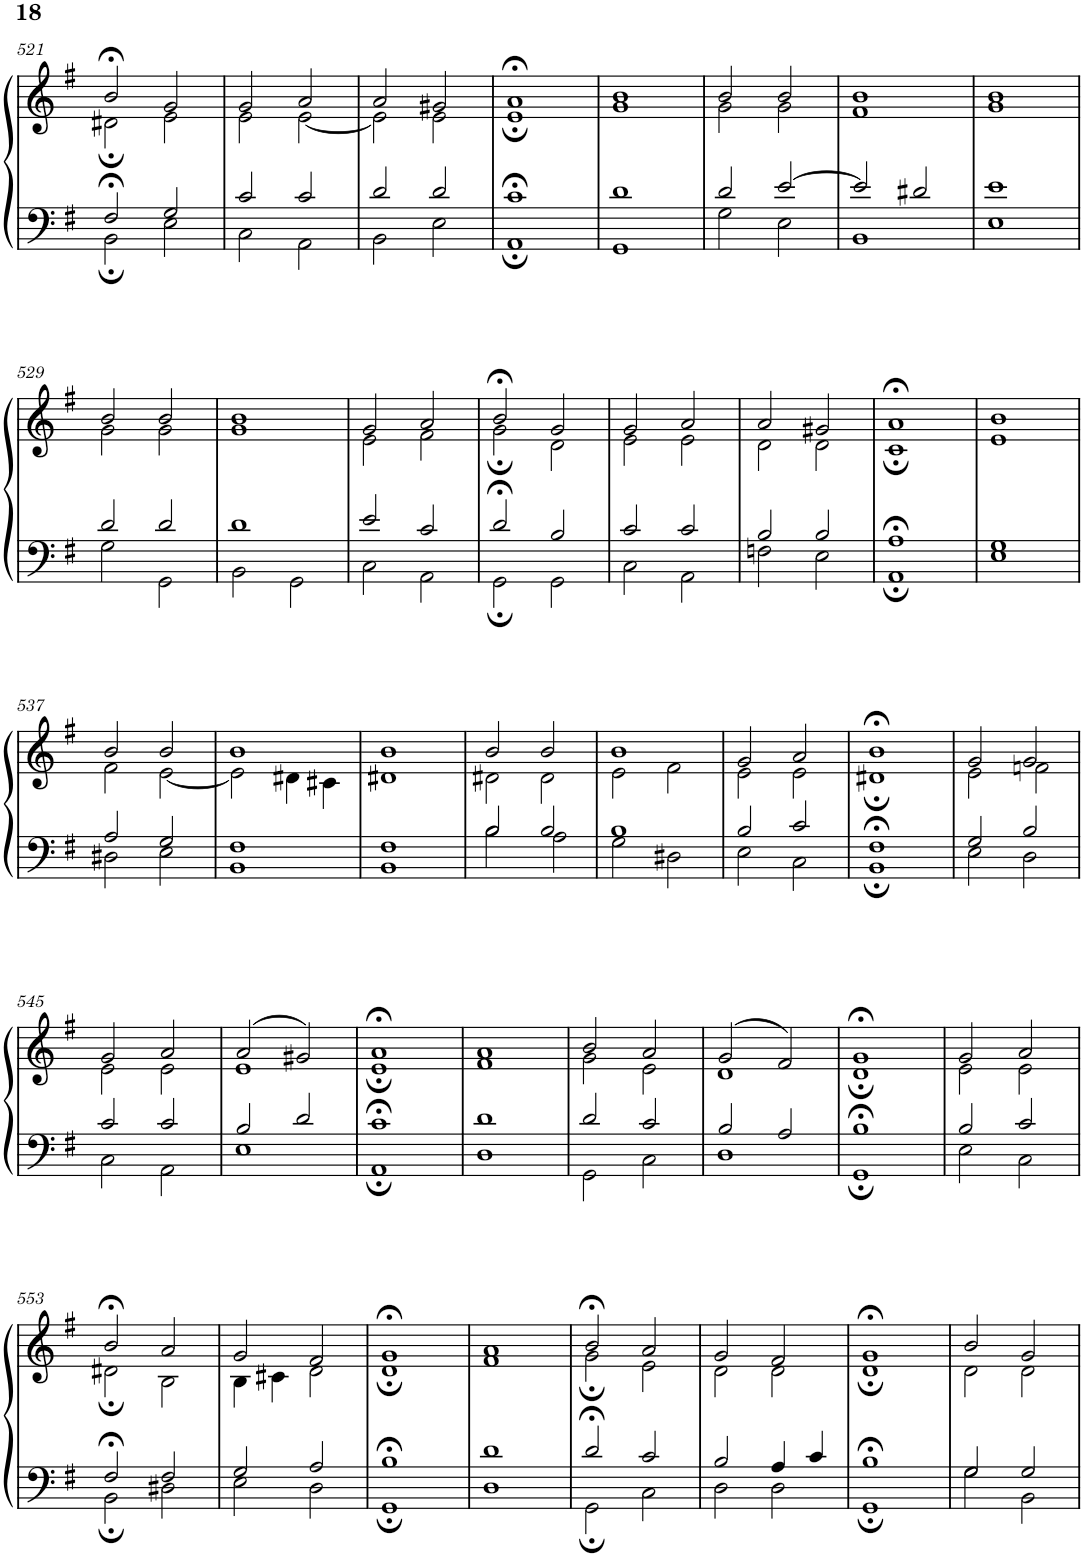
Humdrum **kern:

**kern	**kern
*part1	*part1
*staff2	*staff1
*I"Piano	*
*I'Pno.	*
!!LO:PB:g=z
*clefF4	*clefG2
*k[f#]	*k[f#]
*M4/4	*M4/4
*met(c)	*met(c)
=521	=521
*^	*^
2F#;</	2BB;\	2b;</	2d#X;\
2G/	2E\	2g/	2e\
=522	=522	=522	=522
2c/	2C\	2g/	2e\
2c/	2AA\	2a/	[2e\
=523	=523	=523	=523
2d/	2BB\	2a/	2e\]
2d/	2E\	2g#X/	2e\
=524	=524	=524	=524
1c;<	1AA;	1a;<	1e;
=525	=525	=525	=525
1d	1GG	1b	1g
=526	=526	=526	=526
2d/	2G\	2b/	2g\
[2e/	2E\	2b/	2g\
=527	=527	=527	=527
2e/]	1BB	1b	1f#
2d#X/	.	.	.
=528	=528	=528	=528
1e	1E	1b	1g
!!LO:LB:g=z	!!
=529	=529	=529	=529
2d/	2G\	2b/	2g\
2d/	2GG\	2b/	2g\
=530	=530	=530	=530
1d	2BB\	1b	1g
.	2GG\	.	.
=531	=531	=531	=531
2e/	2C\	2g/	2e\
2c/	2AA\	2a/	2f#\
=532	=532	=532	=532
2d;</	2GG;\	2b;</	2g;\
2B/	2GG\	2g/	2d\
=533	=533	=533	=533
2c/	2C\	2g/	2e\
2c/	2AA\	2a/	2e\
=534	=534	=534	=534
2B/	2Fn\	2a/	2d\
2B/	2E\	2g#X/	2d\
=535	=535	=535	=535
1A;<	1AA;	1a;<	1c;
=536	=536	=536	=536
1G	1E	1b	1e
!!LO:LB:g=z	!!
=537	=537	=537	=537
2A/	2D#X\	2b/	2f#\
2G/	2E\	2b/	[2e\
=538	=538	=538	=538
1F#	1BB	1b	2e\]
.	.	.	4d#X\
.	.	.	4c#X\
=539	=539	=539	=539
1F#	1BB	1b	1d#X
=540	=540	=540	=540
2B/	2B\	2b/	2d#X\
2B/	2A\	2b/	2d#\
=541	=541	=541	=541
1B	2G\	1b	2e\
.	2D#X\	.	2f#\
=542	=542	=542	=542
2B/	2E\	2g/	2e\
2c/	2C\	2a/	2e\
=543	=543	=543	=543
1F#;<	1BB;	1b;<	1d#X;
=544	=544	=544	=544
2G/	2E\	2g/	2e\
2B/	2D\	2g/	2fn\
!!LO:LB:g=z	!!
=545	=545	=545	=545
2c/	2C\	2g/	2e\
2c/	2AA\	2a/	2e\
=546	=546	=546	=546
2B/	1E	(2a/	1e
2d/	.	2g#X/)	.
=547	=547	=547	=547
1c;<	1AA;	1a;<	1e;
=548	=548	=548	=548
1d	1D	1a	1f#
=549	=549	=549	=549
2d/	2GG\	2b/	2g\
2c/	2C\	2a/	2e\
=550	=550	=550	=550
2B/	1D	(2g/	1d
2A/	.	2f#/)	.
=551	=551	=551	=551
1B;<	1GG;	1g;<	1d;
=552	=552	=552	=552
2B/	2E\	2g/	2e\
2c/	2C\	2a/	2e\
!!LO:LB:g=z	!!
=553	=553	=553	=553
2F#;</	2BB;\	2b;</	2d#X;\
2F#/	2D#X\	2a/	2B\
=554	=554	=554	=554
2G/	2E\	2g/	4B\
.	.	.	4c#X\
2A/	2D\	2f#/	2d\
=555	=555	=555	=555
1B;<	1GG;	1g;<	1d;
=556	=556	=556	=556
1d	1D	1a	1f#
=557	=557	=557	=557
2d;</	2GG;\	2b;</	2g;\
2c/	2C\	2a/	2e\
=558	=558	=558	=558
2B/	2D\	2g/	2d\
4A/	2D\	2f#/	2d\
4c/	.	.	.
=559	=559	=559	=559
1B;<	1GG;	1g;<	1d;
=560	=560	=560	=560
2G/	2G\	2b/	2d\
2G/	2BB\	2g/	2d\
*v	*v	*	*
*	*v	*v
=	=
*-	*-
